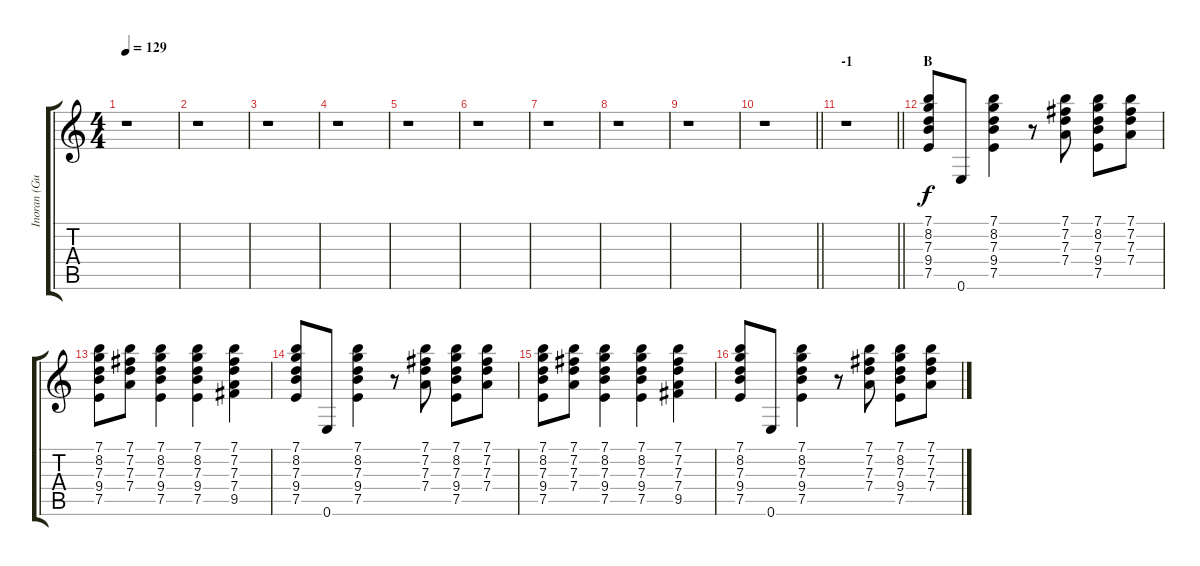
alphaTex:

\track ("Inoran (Guitar 2)" "Inoran (Gu") {instrument overdrivenguitar}
\staff {score tabs}
\tuning (E4 B3 G3 D3 A2 E2) {hide}
\ts (4 4)
\tempo 129
\clef g2
\ks c
r.1{dy f} |
r.1 |
r.1 |
r.1 |
r.1 |
r.1 |
r.1 |
r.1 |
r.1 |
\barLineRight lightlight
r.1 |
\section ("" "-1")
\barLineRight lightlight
r.1 |
\section ("" "B")
(7.1 8.2 7.3 9.4 7.5).8 0.6.8 (7.1 8.2 7.3 9.4 7.5).4 r.8 (7.1 7.2 7.3 7.4).8 (7.1 8.2 7.3 9.4 7.5).8 (7.1 7.2 7.3 7.4).8 |
(7.1 8.2 7.3 9.4 7.5).8 (7.1 7.2 7.3 7.4).8 (7.1 8.2 7.3 9.4 7.5).4 (7.1 8.2 7.3 9.4 7.5).4 (7.1 7.2 7.3 7.4 9.5).4 |
(7.1 8.2 7.3 9.4 7.5).8 0.6.8 (7.1 8.2 7.3 9.4 7.5).4 r.8 (7.1 7.2 7.3 7.4).8 (7.1 8.2 7.3 9.4 7.5).8 (7.1 7.2 7.3 7.4).8 |
(7.1 8.2 7.3 9.4 7.5).8 (7.1 7.2 7.3 7.4).8 (7.1 8.2 7.3 9.4 7.5).4 (7.1 8.2 7.3 9.4 7.5).4 (7.1 7.2 7.3 7.4 9.5).4 |
(7.1 8.2 7.3 9.4 7.5).8 0.6.8 (7.1 8.2 7.3 9.4 7.5).4 r.8 (7.1 7.2 7.3 7.4).8 (7.1 8.2 7.3 9.4 7.5).8 (7.1 7.2 7.3 7.4).8
